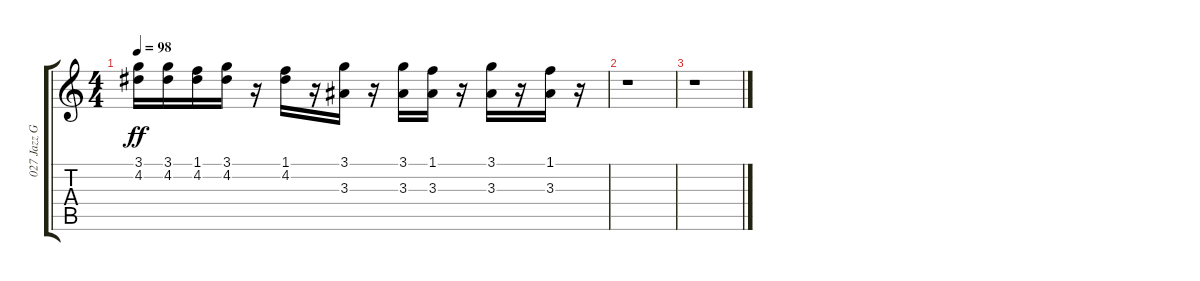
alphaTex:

\track ("027 Jazz Guitar                         " "027 Jazz G") {instrument electricguitarjazz}
\staff {score tabs}
\tuning (E4 B3 G3 D3 A2 E2) {hide}
\ts (4 4)
\tempo 98
\clef g2
\ks c
(3.1 4.2).16{dy ff} (3.1 4.2).16 (1.1 4.2).16 (3.1 4.2).16 r.16 (1.1 4.2).16 r.16 (3.1 3.3).16 r.16 (3.1 3.3).16 (1.1 3.3).16 r.16 (3.1 3.3).16 r.16 (1.1 3.3).16 r.16 |
r.1 |
r.1
